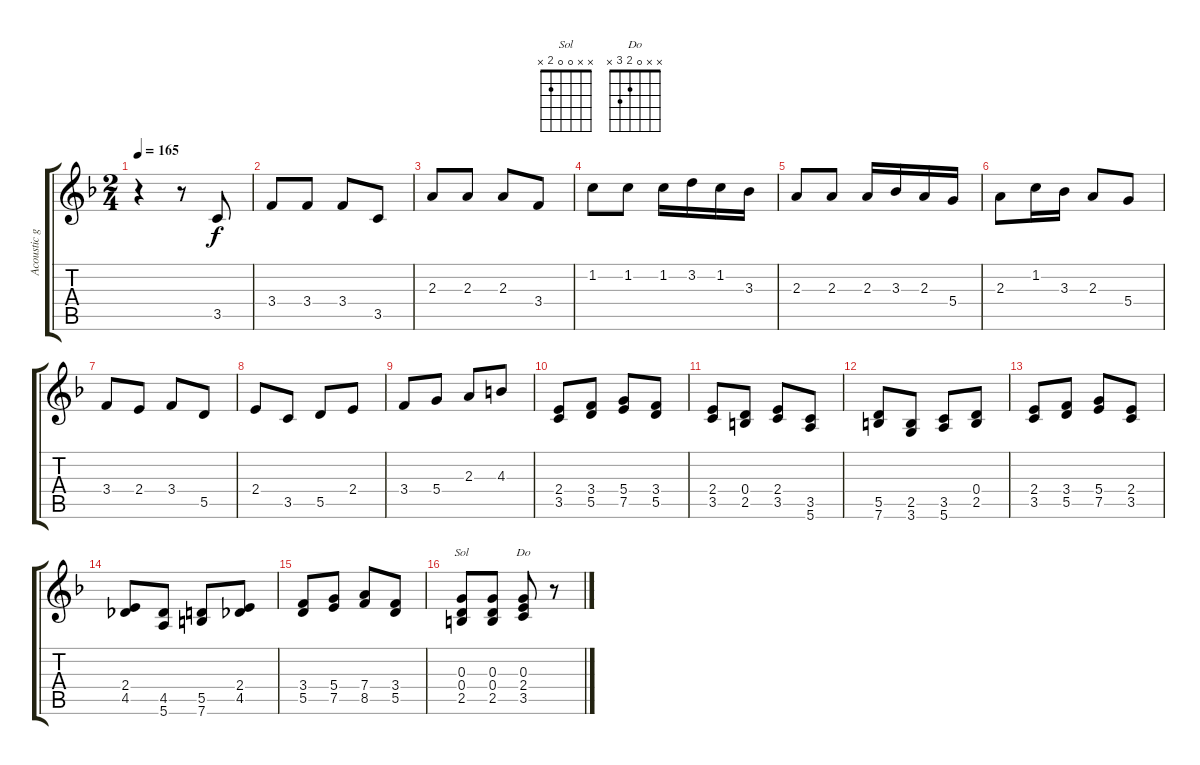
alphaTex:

\track ("Acoustic guitar 2" "Acoustic g") {instrument acousticguitarsteel}
\staff {score tabs}
\tuning (E4 B3 G3 D3 A2 E2) {hide}
\chord ("Sol" x x 0 0 2 x)
\chord ("Do" x x 0 2 3 x)
\ts (2 4)
\tempo 165
\clef g2
\ks f
r.4{dy f instrument acousticguitarsteel} r.8 3.5.8 |
3.4.8 3.4.8 3.4.8 3.5.8 |
2.3.8 2.3.8 2.3.8 3.4.8 |
1.2.8 1.2.8 1.2.16 3.2.16 1.2.16 3.3.16 |
2.3.8 2.3.8 2.3.16 3.3.16 2.3.16 5.4.16 |
2.3.8 1.2.16 3.3.16 2.3.8 5.4.8 |
3.4.8 2.4.8 3.4.8 5.5.8 |
2.4.8 3.5.8 5.5.8 2.4.8 |
3.4.8 5.4.8 2.3.8 4.3.8 |
(2.4 3.5).8 (3.4 5.5).8 (5.4 7.5).8 (3.4 5.5).8 |
(2.4 3.5).8 (0.4 2.5).8 (2.4 3.5).8 (3.5 5.6).8 |
(5.5 7.6).8 (2.5 3.6).8 (3.5 5.6).8 (0.4 2.5).8 |
(2.4 3.5).8 (3.4 5.5).8 (5.4 7.5).8 (2.4 3.5).8 |
(2.4 4.5).8 (4.5 5.6).8 (5.5 7.6).8 (2.4 4.5).8 |
(3.4 5.5).8 (5.4 7.5).8 (7.4 8.5).8 (3.4 5.5).8 |
(0.3 0.4 2.5).8{ch "Sol"} (0.3 0.4 2.5).8 (0.3 2.4 3.5).8{ch "Do"} r.8
